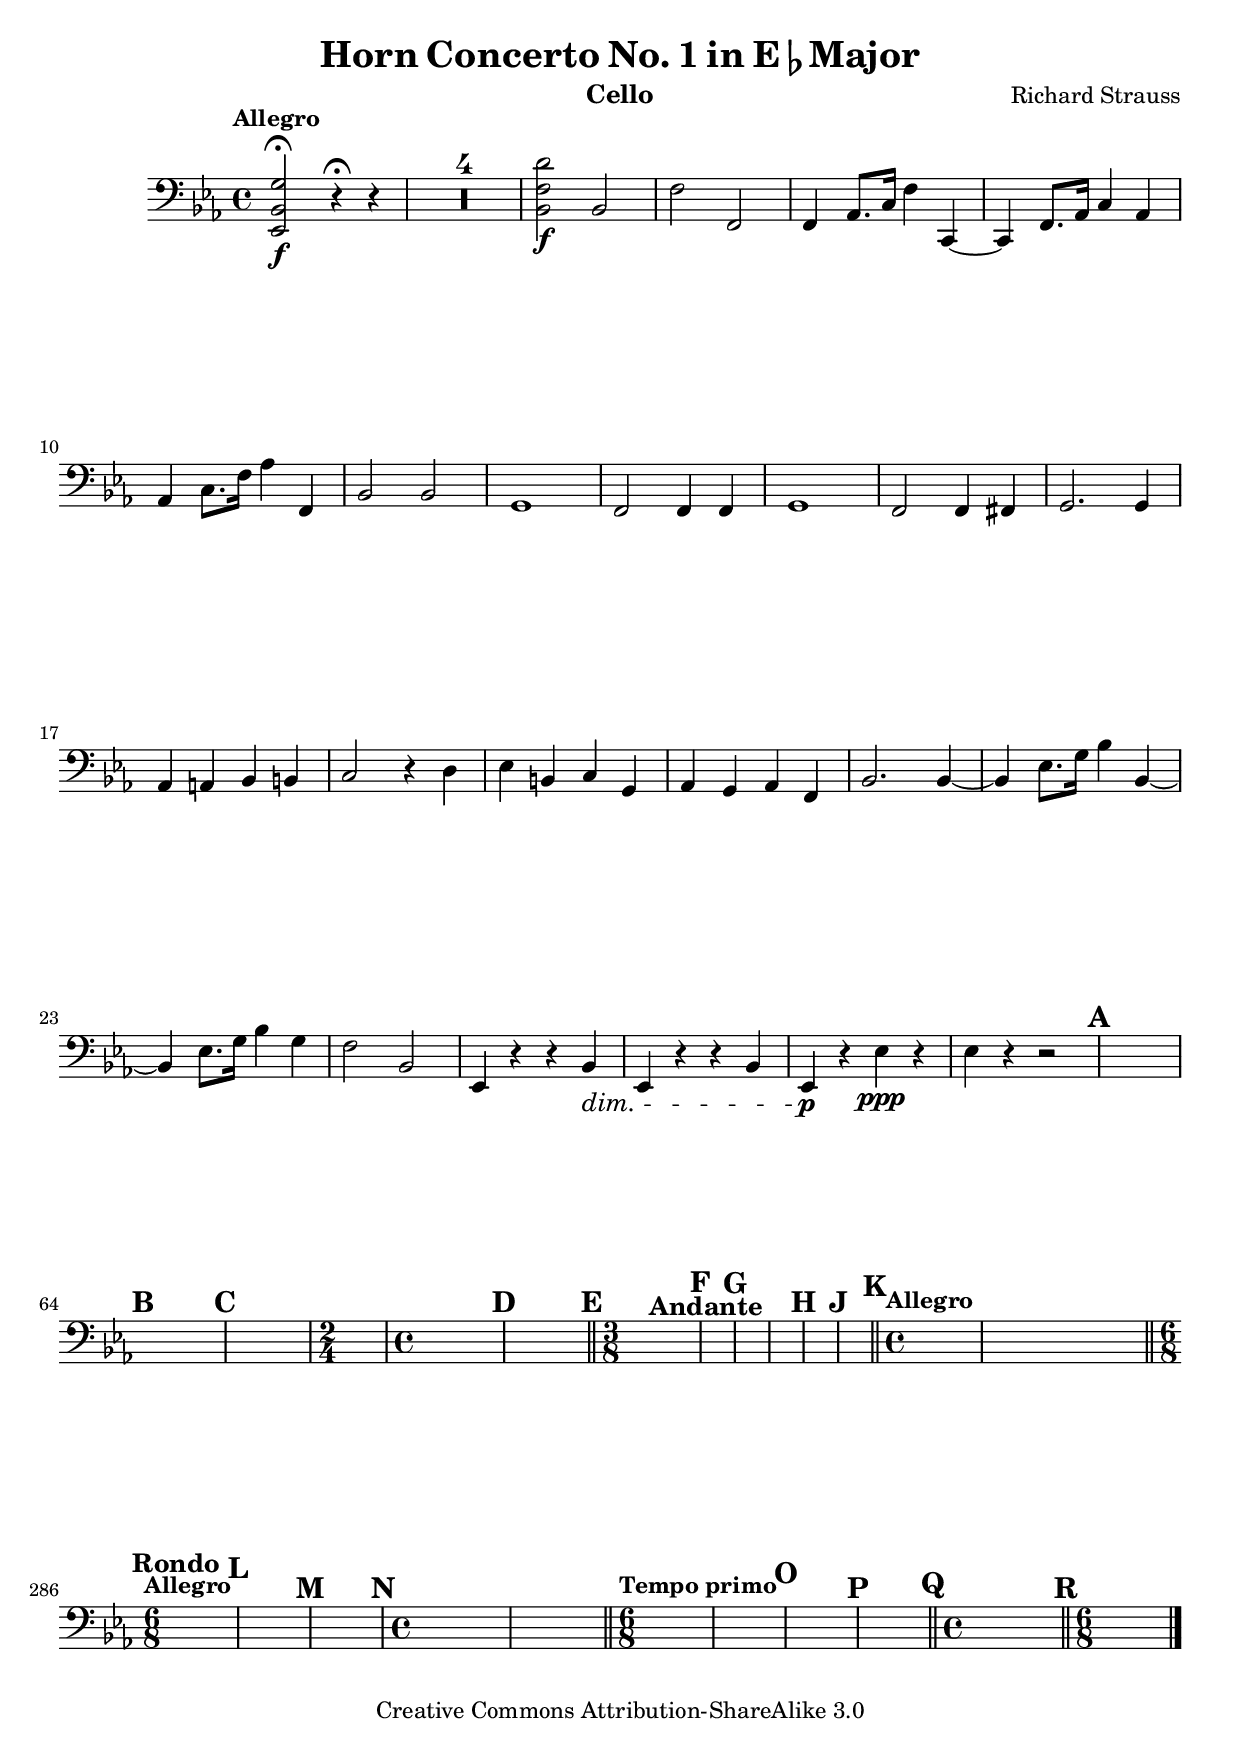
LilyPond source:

\version "2.12.2"

\version "2.12.2"

\include "defs.ily"

celloMvtI = \relative c,
{
  \clef bass
  \key ees \major
  <ees bes' g'>2\f\fermata r4\fermata r |
  R1*4 |
  <bes' f' d'>2\f bes |
  f'2 f, |
  f4 aes8. c16 f4 c,4~ |
  c4 f8. aes16 c4 aes |
  aes c8. f16 aes4 f, |
  bes2 bes |
  g1 |
  f2 f4 f |
  g1 |
  f2 f4 fis |
  g2. g4 |
  aes a bes b |
  c2 r4 d4 |
  ees b c g |
  aes g aes f |
  bes2. bes4~ |
  bes ees8. g16 bes4 bes,~ |
  bes ees8. g16 bes4 g |
  f2 bes, |
  \dimTextDim
  ees,4 r r bes'\>
  \dimHairpin
  ees, r r bes' |
  ees,\p r ees'\ppp r |
  ees r r2 |

  %A
}

celloMvtII = \relative c'
{
}

celloMvtIII = \relative c'
{
}

cello = {\celloMvtI \celloMvtII \celloMvtIII}




\paper
{
  ragged-last-bottom = ##f
}

instrument = "Cello"

\include "header.ily"

notes = \cello

\include "part.ily"

